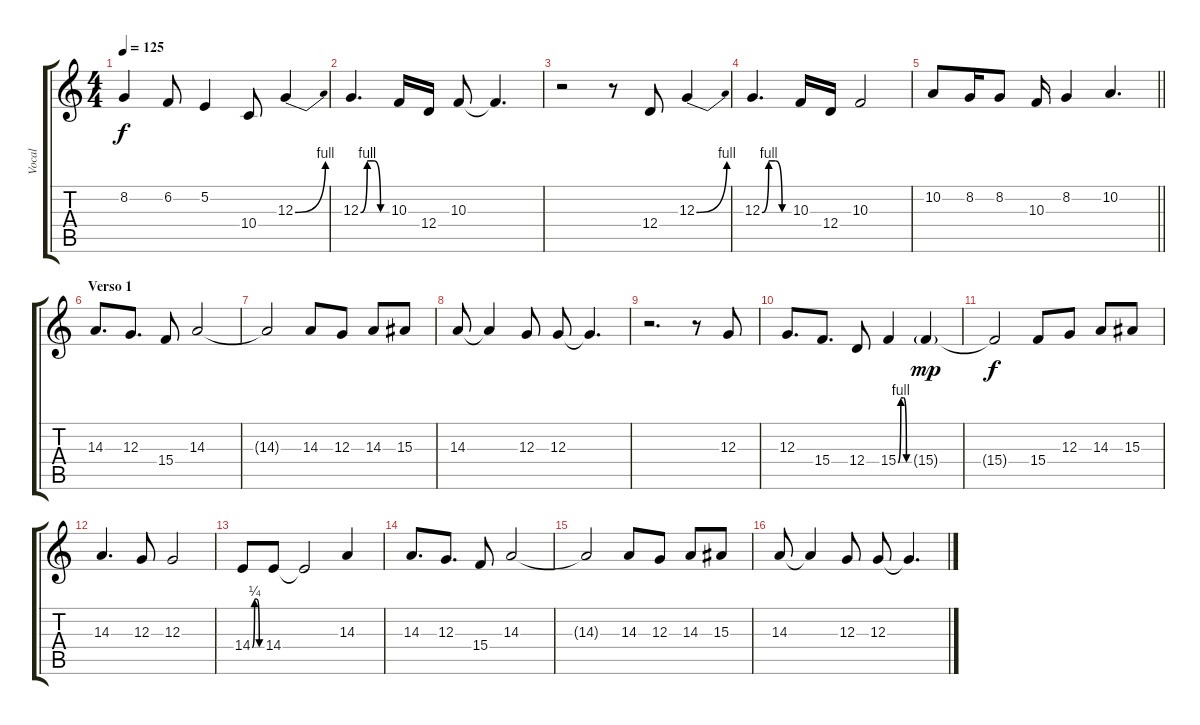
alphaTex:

\track ("Vocal" "Vocal") {instrument pad7halo}
\staff {score tabs}
\tuning (E4 B3 G3 D3 A2 E2) {hide}
\ts (4 4)
\tempo 125
\clef g2
\ks c
8.2.4{dy f} 6.2.8 5.2.4 10.4.8 12.3{be (bend 0 0 60 4)}.4 |
12.3{be (custom 0 0 15 4 30 4 45 0 60 0)}.4{d} 10.3.16 12.4.16 10.3.8 10.3{t}.4{d} |
r.2 r.8 12.4.8 12.3{be (bend 0 0 60 4)}.4 |
12.3{be (custom 0 0 15 4 30 4 45 0 60 0)}.4{d} 10.3.16 12.4.16 10.3.2 |
\barLineRight lightlight
10.2.8 8.2.16 8.2.8 10.3.16 8.2.4 10.2.4{d} |
\section ("" "Verso 1")
14.3.8{d} 12.3.8{d} 15.4.8 14.3.2 |
14.3{t}.2 14.3.8 12.3.8 14.3.8 15.3.8 |
14.3.8 14.3{t}.4 12.3.8 12.3.8 12.3{t}.4{d} |
r.2{d} r.8 12.3.8 |
12.3.8{d} 15.4.8{d} 12.4.8 15.4{be (custom 0 0 15 4 30 4 45 0 60 0)}.4 15.4{g}.4{dy mp} |
15.4{t}.2{dy f} 15.4.8 12.3.8 14.3.8 15.3.8 |
14.3.4{d} 12.3.8 12.3.2 |
14.4{be (custom 0 0 15 1 30 1 45 0 60 0)}.8 14.4.8 14.4{t}.2 14.3.4 |
14.3.8{d} 12.3.8{d} 15.4.8 14.3.2 |
14.3{t}.2 14.3.8 12.3.8 14.3.8 15.3.8 |
14.3.8 14.3{t}.4 12.3.8 12.3.8 12.3{t}.4{d}
